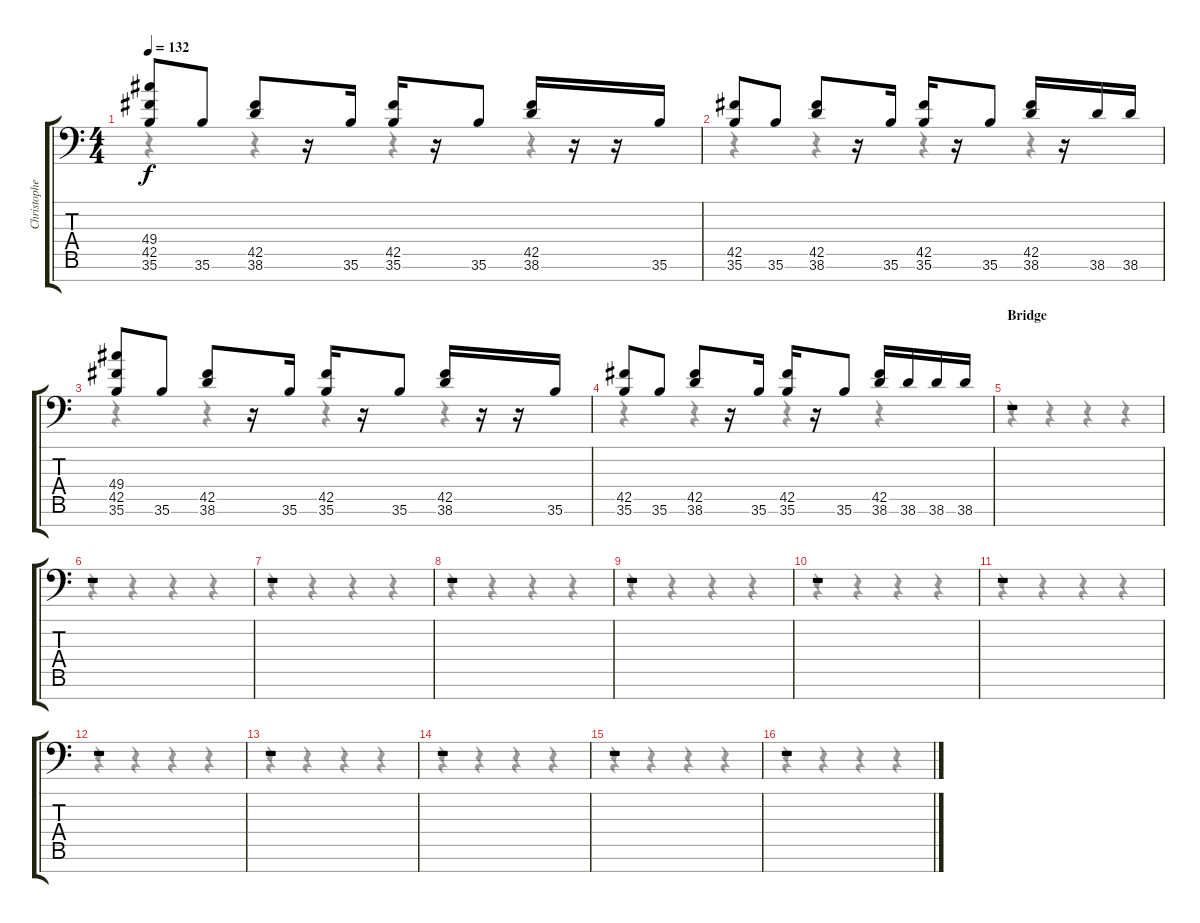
\track ("Christopher Guanlao" "Christophe") {instrument acousticgrandpiano}
\staff {score tabs}
\tuning (C-1 C-1 C-1 C-1 C-1 C-1 C-1) {hide}
\voice
\ts (4 4)
\tempo 132
\clef f4
\ks c
(49.4 42.5 35.6).8{dy f} 35.6.8 (42.5 38.6).8 r.16 35.6.16 (42.5 35.6).16 r.16 35.6.8 (42.5 38.6).16 r.16 r.16 35.6.16 |
(42.5 35.6).8 35.6.8 (42.5 38.6).8 r.16 35.6.16 (42.5 35.6).16 r.16 35.6.8 (42.5 38.6).16 r.16 38.6.16 38.6.16 |
(49.4 42.5 35.6).8 35.6.8 (42.5 38.6).8 r.16 35.6.16 (42.5 35.6).16 r.16 35.6.8 (42.5 38.6).16 r.16 r.16 35.6.16 |
(42.5 35.6).8 35.6.8 (42.5 38.6).8 r.16 35.6.16 (42.5 35.6).16 r.16 35.6.8 (42.5 38.6).16 38.6.16 38.6.16 38.6.16 |
\section ("" "Bridge")
r.1 |
r.1 |
r.1 |
r.1 |
r.1 |
r.1 |
r.1 |
r.1 |
r.1 |
r.1 |
r.1 |
r.1
\voice
\clef f4
\ottava regular
\simile none
\ks c
r.4{dy f} r.4 r.4 r.4 |
r.4 r.4 r.4 r.4 |
r.4 r.4 r.4 r.4 |
r.4 r.4 r.4 r.4 |
r.4 r.4 r.4 r.4 |
r.4 r.4 r.4 r.4 |
r.4 r.4 r.4 r.4 |
r.4 r.4 r.4 r.4 |
r.4 r.4 r.4 r.4 |
r.4 r.4 r.4 r.4 |
r.4 r.4 r.4 r.4 |
r.4 r.4 r.4 r.4 |
r.4 r.4 r.4 r.4 |
r.4 r.4 r.4 r.4 |
r.4 r.4 r.4 r.4 |
r.4 r.4 r.4 r.4
